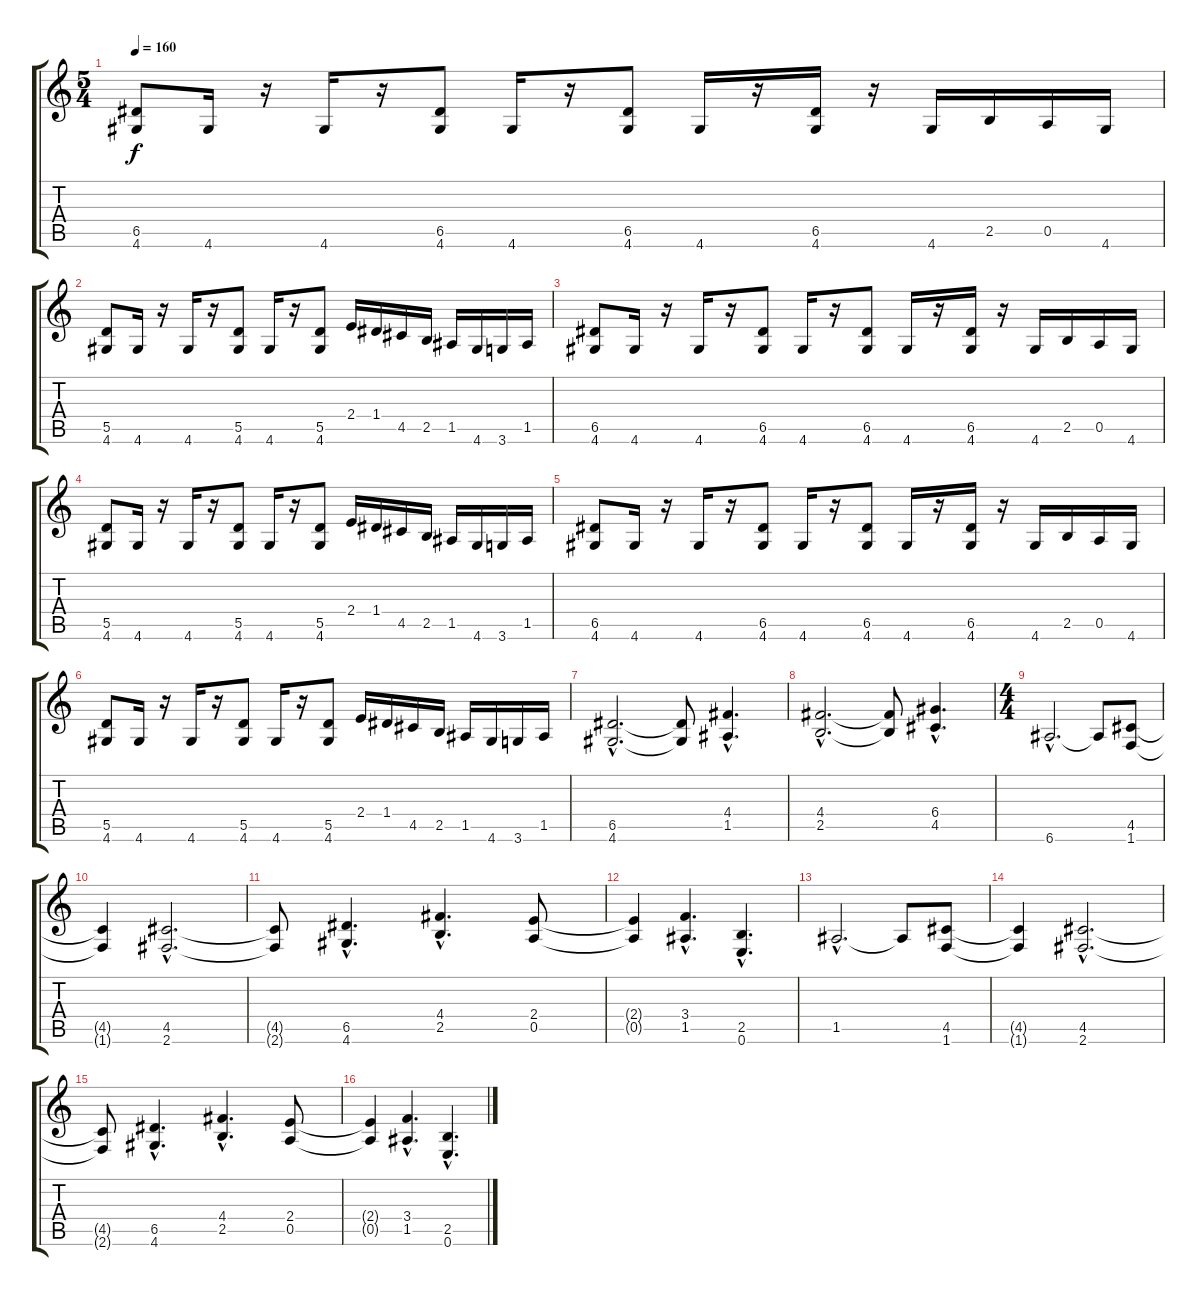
\track "" {instrument overdrivenguitar}
\staff {score tabs}
\tuning (E4 B3 G3 D3 A2 E2) {hide}
\ts (5 4)
\tempo 160
\clef g2
\ks c
(6.5 4.6).8{dy f} 4.6.16 r.16 4.6.16 r.16 (6.5 4.6).8 4.6.16 r.16 (6.5 4.6).8 4.6.16 r.16 (6.5 4.6).16 r.16 4.6.16 2.5.16 0.5.16 4.6.16 |
(5.5 4.6).8 4.6.16 r.16 4.6.16 r.16 (5.5 4.6).8 4.6.16 r.16 (5.5 4.6).8 2.4.16 1.4.16 4.5.16 2.5.16 1.5.16 4.6.16 3.6.16 1.5.16 |
(6.5 4.6).8 4.6.16 r.16 4.6.16 r.16 (6.5 4.6).8 4.6.16 r.16 (6.5 4.6).8 4.6.16 r.16 (6.5 4.6).16 r.16 4.6.16 2.5.16 0.5.16 4.6.16 |
(5.5 4.6).8 4.6.16 r.16 4.6.16 r.16 (5.5 4.6).8 4.6.16 r.16 (5.5 4.6).8 2.4.16 1.4.16 4.5.16 2.5.16 1.5.16 4.6.16 3.6.16 1.5.16 |
(6.5 4.6).8 4.6.16 r.16 4.6.16 r.16 (6.5 4.6).8 4.6.16 r.16 (6.5 4.6).8 4.6.16 r.16 (6.5 4.6).16 r.16 4.6.16 2.5.16 0.5.16 4.6.16 |
(5.5 4.6).8 4.6.16 r.16 4.6.16 r.16 (5.5 4.6).8 4.6.16 r.16 (5.5 4.6).8 2.4.16 1.4.16 4.5.16 2.5.16 1.5.16 4.6.16 3.6.16 1.5.16 |
(6.5{hac} 4.6{hac}).2{d} (6.5{t} 4.6{t}).8 (4.4{hac} 1.5{hac}).4{d} |
(4.4{hac} 2.5{hac}).2{d} (4.4{t} 2.5{t}).8 (6.4{hac} 4.5{hac}).4{d} |
\ts (4 4)
6.6{hac}.2{d} 6.6{t}.8 (4.5 1.6).8 |
(4.5{t} 1.6{t}).4 (4.5{hac} 2.6{hac}).2{d} |
(4.5{t} 2.6{t}).8 (6.5{hac} 4.6{hac}).4{d} (4.4{hac} 2.5{hac}).4{d} (2.4 0.5).8 |
(2.4{t} 0.5{t}).4 (3.4{hac} 1.5{hac}).4{d} (2.5{hac} 0.6{hac}).4{d} |
1.5{hac}.2{d} 1.5{t}.8 (4.5 1.6).8 |
(4.5{t} 1.6{t}).4 (4.5{hac} 2.6{hac}).2{d} |
(4.5{t} 2.6{t}).8 (6.5{hac} 4.6{hac}).4{d} (4.4{hac} 2.5{hac}).4{d} (2.4 0.5).8 |
(2.4{t} 0.5{t}).4 (3.4{hac} 1.5{hac}).4{d} (2.5{hac} 0.6{hac}).4{d}
